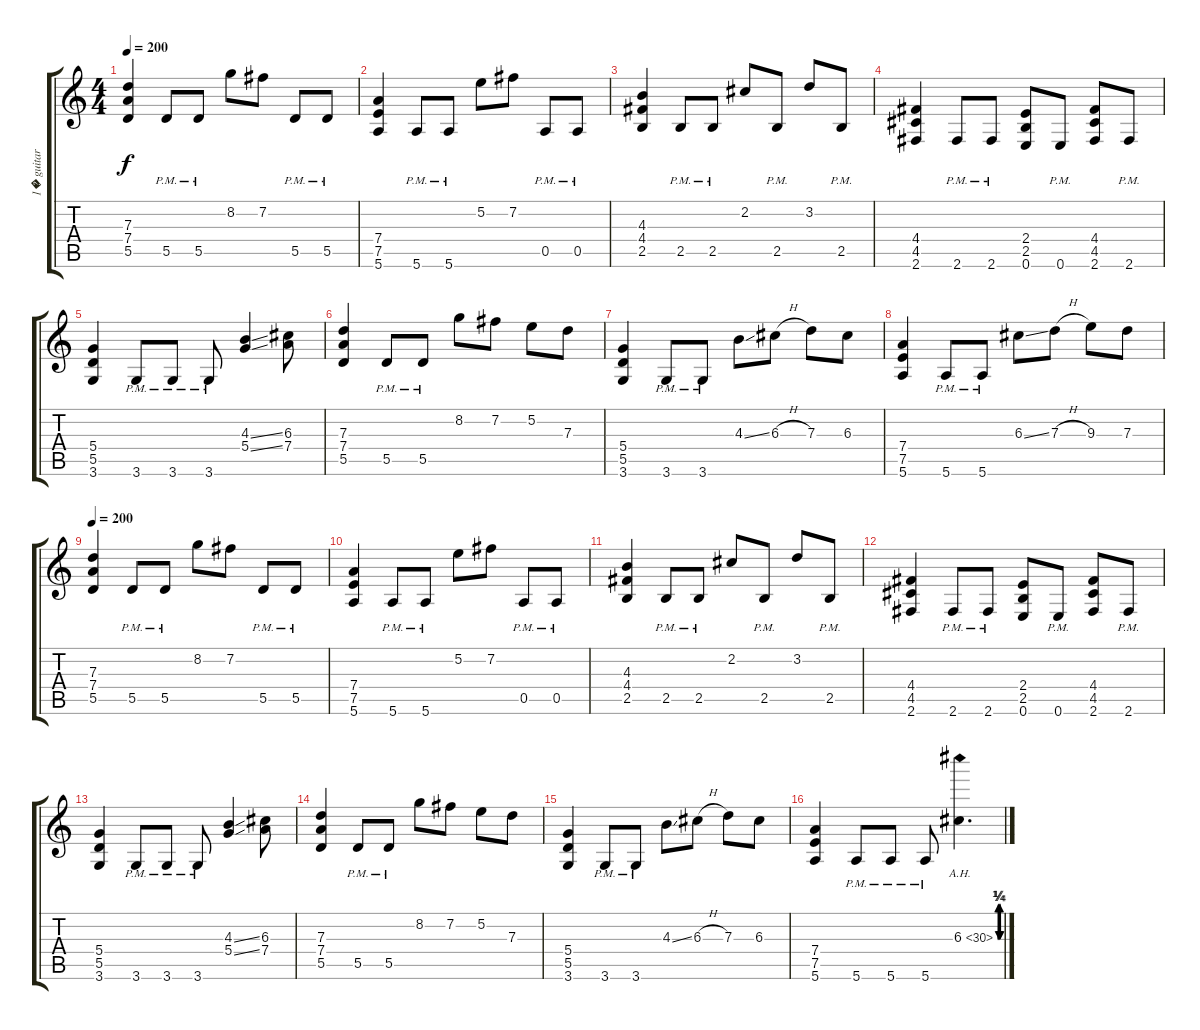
\track ("1� guitar" "1� guitar") {instrument distortionguitar}
\staff {score tabs}
\tuning (E4 B3 G3 D3 A2 E2) {hide}
\ts (4 4)
\tempo 200
\clef g2
\ks c
(7.3 7.4 5.5).4{dy f volume 16 balance 2} 5.5{pm}.8 5.5{pm}.8 8.2.8 7.2.8 5.5{pm}.8 5.5{pm}.8 |
(7.4 7.5 5.6).4 5.6{pm}.8 5.6{pm}.8 5.2.8 7.2.8 0.5{pm}.8 0.5{pm}.8 |
(4.3 4.4 2.5).4 2.5{pm}.8 2.5{pm}.8 2.2.8 2.5{pm}.8 3.2.8 2.5{pm}.8 |
(4.4 4.5 2.6).4 2.6{pm}.8 2.6{pm}.8 (2.4 2.5 0.6).8 0.6{pm}.8 (4.4 4.5 2.6).8 2.6{pm}.8 |
(5.4 5.5 3.6).4 3.6{pm}.8 3.6{pm}.8 3.6{pm}.8 (4.3{ss} 5.4{ss}).4 (6.3 7.4).8 |
(7.3 7.4 5.5).4 5.5{pm}.8 5.5{pm}.8 8.2.8 7.2.8 5.2.8 7.3.8 |
(5.4 5.5 3.6).4 3.6{pm}.8 3.6{pm}.8 4.3{ss}.8 6.3{h}.8 7.3.8 6.3.8 |
(7.4 7.5 5.6).4 5.6{pm}.8 5.6{pm}.8 6.3{ss}.8 7.3{h}.8 9.3.8 7.3.8 |
\tempo 200
(7.3 7.4 5.5).4 5.5{pm}.8 5.5{pm}.8 8.2.8 7.2.8 5.5{pm}.8 5.5{pm}.8 |
(7.4 7.5 5.6).4 5.6{pm}.8 5.6{pm}.8 5.2.8 7.2.8 0.5{pm}.8 0.5{pm}.8 |
(4.3 4.4 2.5).4 2.5{pm}.8 2.5{pm}.8 2.2.8 2.5{pm}.8 3.2.8 2.5{pm}.8 |
(4.4 4.5 2.6).4 2.6{pm}.8 2.6{pm}.8 (2.4 2.5 0.6).8 0.6{pm}.8 (4.4 4.5 2.6).8 2.6{pm}.8 |
(5.4 5.5 3.6).4 3.6{pm}.8 3.6{pm}.8 3.6{pm}.8 (4.3{ss} 5.4{ss}).4 (6.3 7.4).8 |
(7.3 7.4 5.5).4 5.5{pm}.8 5.5{pm}.8 8.2.8 7.2.8 5.2.8 7.3.8 |
(5.4 5.5 3.6).4 3.6{pm}.8 3.6{pm}.8 4.3{ss}.8 6.3{h}.8 7.3.8 6.3.8 |
(7.4 7.5 5.6).4 5.6{pm}.8 5.6{pm}.8 5.6{pm}.8 6.3{be (custom 0 0 10 1 20 0 29 1 40 0 50 1 60 0) ah 24}.4{d}
